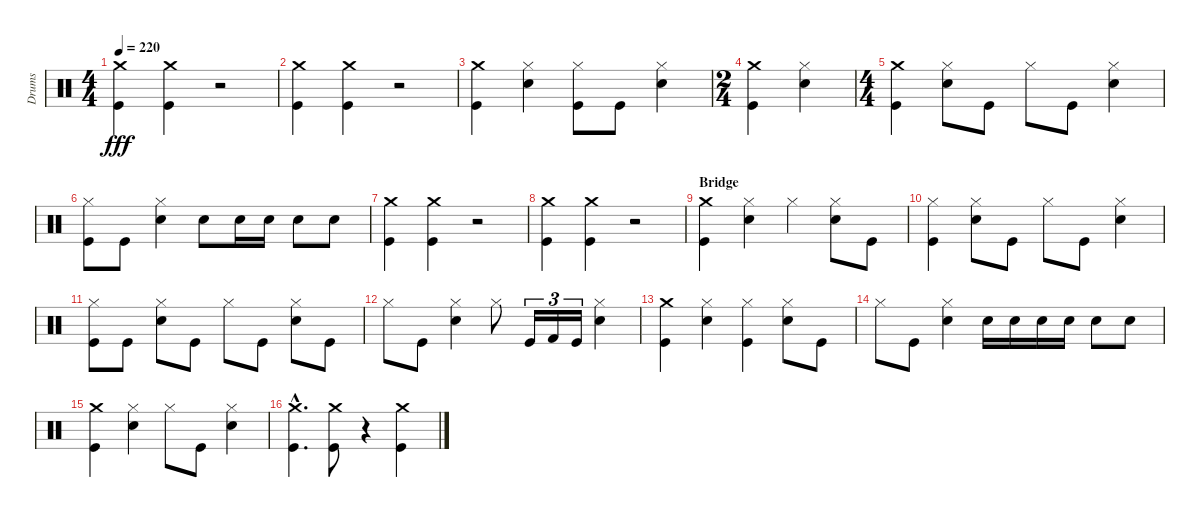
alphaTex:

\track ("Drums" "Drums") {instrument percussion}
\staff {score}
\articulation defaults
\ts (4 4)
\tempo 220
\clef neutral
\ks c
("Kick (hit)" "Crash medium (hit)").4{dy fff} ("Kick (hit)" "Crash medium (hit)").4 r.2 |
("Kick (hit)" "Crash medium (hit)").4 ("Crash medium (hit)" "Kick (hit)").4 r.2 |
("Kick (hit)" "Crash medium (hit)").4 ("Snare (hit) 2" "Hi-Hat (closed)").4 ("Kick (hit)" "Hi-Hat (closed)").8 "Kick (hit)".8 ("Snare (hit) 2" "Hi-Hat (closed)").4 |
\ts (2 4)
("Crash medium (hit)" "Kick (hit)").4 ("Snare (hit) 2" "Hi-Hat (closed)").4 |
\ts (4 4)
("Kick (hit)" "Crash medium (hit)").4 ("Snare (hit) 2" "Hi-Hat (closed)").8 "Kick (hit)".8 "Hi-Hat (closed)".8 "Kick (hit)".8 ("Snare (hit) 2" "Hi-Hat (closed)").4 |
("Hi-Hat (closed)" "Kick (hit)").8 "Kick (hit)".8 ("Hi-Hat (closed)" "Snare (hit) 2").4 "Snare (hit) 2".8 "Snare (hit) 2".16 "Snare (hit) 2".16 "Snare (hit) 2".8 "Snare (hit) 2".8 |
("Kick (hit)" "Crash medium (hit)").4 ("Kick (hit)" "Crash medium (hit)").4 r.2 |
("Crash medium (hit)" "Kick (hit)").4 ("Kick (hit)" "Crash medium (hit)").4 r.2 |
\section ("" "Bridge")
("Kick (hit)" "Crash medium (hit)").4 ("Snare (hit) 2" "Hi-Hat (closed)").4 "Hi-Hat (closed)".4 ("Snare (hit) 2" "Hi-Hat (closed)").8 "Kick (hit)".8 |
("Hi-Hat (closed)" "Kick (hit)").4 ("Hi-Hat (closed)" "Snare (hit) 2").8 "Kick (hit)".8 "Hi-Hat (closed)".8 "Kick (hit)".8 ("Snare (hit) 2" "Hi-Hat (closed)").4 |
("Hi-Hat (closed)" "Kick (hit)").8 "Kick (hit)".8 ("Snare (hit) 2" "Hi-Hat (closed)").8 "Kick (hit)".8 "Hi-Hat (closed)".8 "Kick (hit)".8 ("Snare (hit) 2" "Hi-Hat (closed)").8 "Kick (hit)".8 |
"Hi-Hat (closed)".8 "Kick (hit)".8 ("Snare (hit) 2" "Hi-Hat (closed)").4 "Hi-Hat (closed)".8 "Kick (hit)".16{tu (3 2)} "Kick (hit) 2".16{tu (3 2)} "Kick (hit)".16{tu (3 2)} ("Snare (hit) 2" "Hi-Hat (closed)").4 |
("Kick (hit)" "Crash medium (hit)").4 ("Hi-Hat (closed)" "Snare (hit) 2").4 ("Kick (hit)" "Hi-Hat (closed)").4 ("Snare (hit) 2" "Hi-Hat (closed)").8 "Kick (hit)".8 |
"Hi-Hat (closed)".8 "Kick (hit)".8 ("Snare (hit) 2" "Hi-Hat (closed)").4 "Snare (hit) 2".16 "Snare (hit) 2".16 "Snare (hit) 2".16 "Snare (hit) 2".16 "Snare (hit) 2".8 "Snare (hit) 2".8 |
("Kick (hit)" "Crash medium (hit)").4 ("Snare (hit) 2" "Hi-Hat (closed)").4 "Hi-Hat (closed)".8 "Kick (hit)".8 ("Snare (hit) 2" "Hi-Hat (closed)").4 |
("Kick (hit)"{hac} "Crash medium (hit)"{hac}).4{d} ("Crash medium (hit)" "Kick (hit)").8 r.4 ("Kick (hit)" "Crash medium (hit)").4
